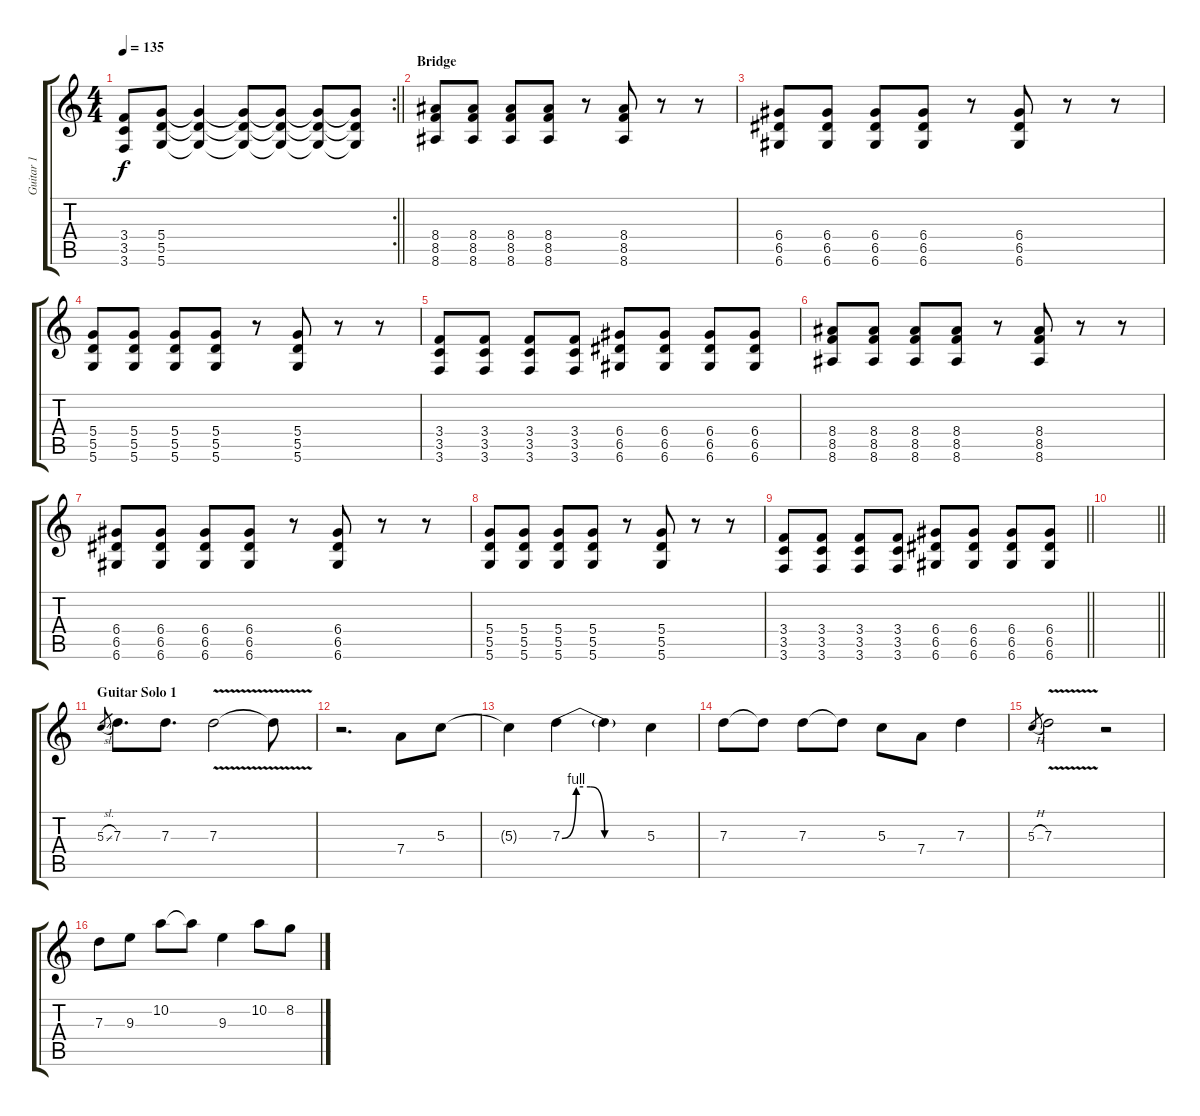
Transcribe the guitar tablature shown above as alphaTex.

\track ("Guitar 1" "Guitar 1") {instrument overdrivenguitar}
\staff {score tabs}
\tuning (E4 B3 G3 D3 A2 D2) {hide}
\rc 2
\ts (4 4)
\tempo 135
\clef g2
\barLineRight lightlight
\ks c
(3.4{t} 3.5{t} 3.6{t}).8{dy f} (5.4 5.5 5.6).8 (5.4{t} 5.5{t} 5.6{t}).4 (5.4{t} 5.5{t} 5.6{t}).8 (5.4{t} 5.5{t} 5.6{t}).8 (5.4{t} 5.5{t} 5.6{t}).8 (5.4{t} 5.5{t} 5.6{t}).8 |
\section ("" "Bridge")
(8.4 8.5 8.6).8 (8.4 8.5 8.6).8 (8.4 8.5 8.6).8 (8.4 8.5 8.6).8 r.8 (8.4 8.5 8.6).8 r.8 r.8 |
(6.4 6.5 6.6).8 (6.4 6.5 6.6).8 (6.4 6.5 6.6).8 (6.4 6.5 6.6).8 r.8 (6.4 6.5 6.6).8 r.8 r.8 |
(5.4 5.5 5.6).8 (5.4 5.5 5.6).8 (5.4 5.5 5.6).8 (5.4 5.5 5.6).8 r.8 (5.4 5.5 5.6).8 r.8 r.8 |
(3.4 3.5 3.6).8 (3.4 3.5 3.6).8 (3.4 3.5 3.6).8 (3.4 3.5 3.6).8 (6.4 6.5 6.6).8 (6.4 6.5 6.6).8 (6.4 6.5 6.6).8 (6.4 6.5 6.6).8 |
(8.4 8.5 8.6).8 (8.4 8.5 8.6).8 (8.4 8.5 8.6).8 (8.4 8.5 8.6).8 r.8 (8.4 8.5 8.6).8 r.8 r.8 |
(6.4 6.5 6.6).8 (6.4 6.5 6.6).8 (6.4 6.5 6.6).8 (6.4 6.5 6.6).8 r.8 (6.4 6.5 6.6).8 r.8 r.8 |
(5.4 5.5 5.6).8 (5.4 5.5 5.6).8 (5.4 5.5 5.6).8 (5.4 5.5 5.6).8 r.8 (5.4 5.5 5.6).8 r.8 r.8 |
\barLineRight lightlight
(3.4 3.5 3.6).8 (3.4 3.5 3.6).8 (3.4 3.5 3.6).8 (3.4 3.5 3.6).8 (6.4 6.5 6.6).8 (6.4 6.5 6.6).8 (6.4 6.5 6.6).8 (6.4 6.5 6.6).8 |
\section ("" "")
\barLineRight lightlight
|
\section ("" "Guitar Solo 1")
5.3{sl}.8{gr} 7.3.8{d} 7.3.8{d} 7.3{v}.2 7.3{t}.8 |
r.2{d} 7.4.8 5.3.8 |
5.3{t}.4 7.3{be (custom 0 0 10 4 20 4 30 0 60 0)}.4 7.3{t}.4 5.3.4 |
7.3.8 7.3{t}.8 7.3.8 7.3{t}.8 5.3.8 7.4.8 7.3.4 |
5.3{h}.8{gr} 7.3{v}.2 r.2 |
7.3.8 9.3.8 10.2.8 10.2{t}.8 9.3.4 10.2.8 8.2.8
